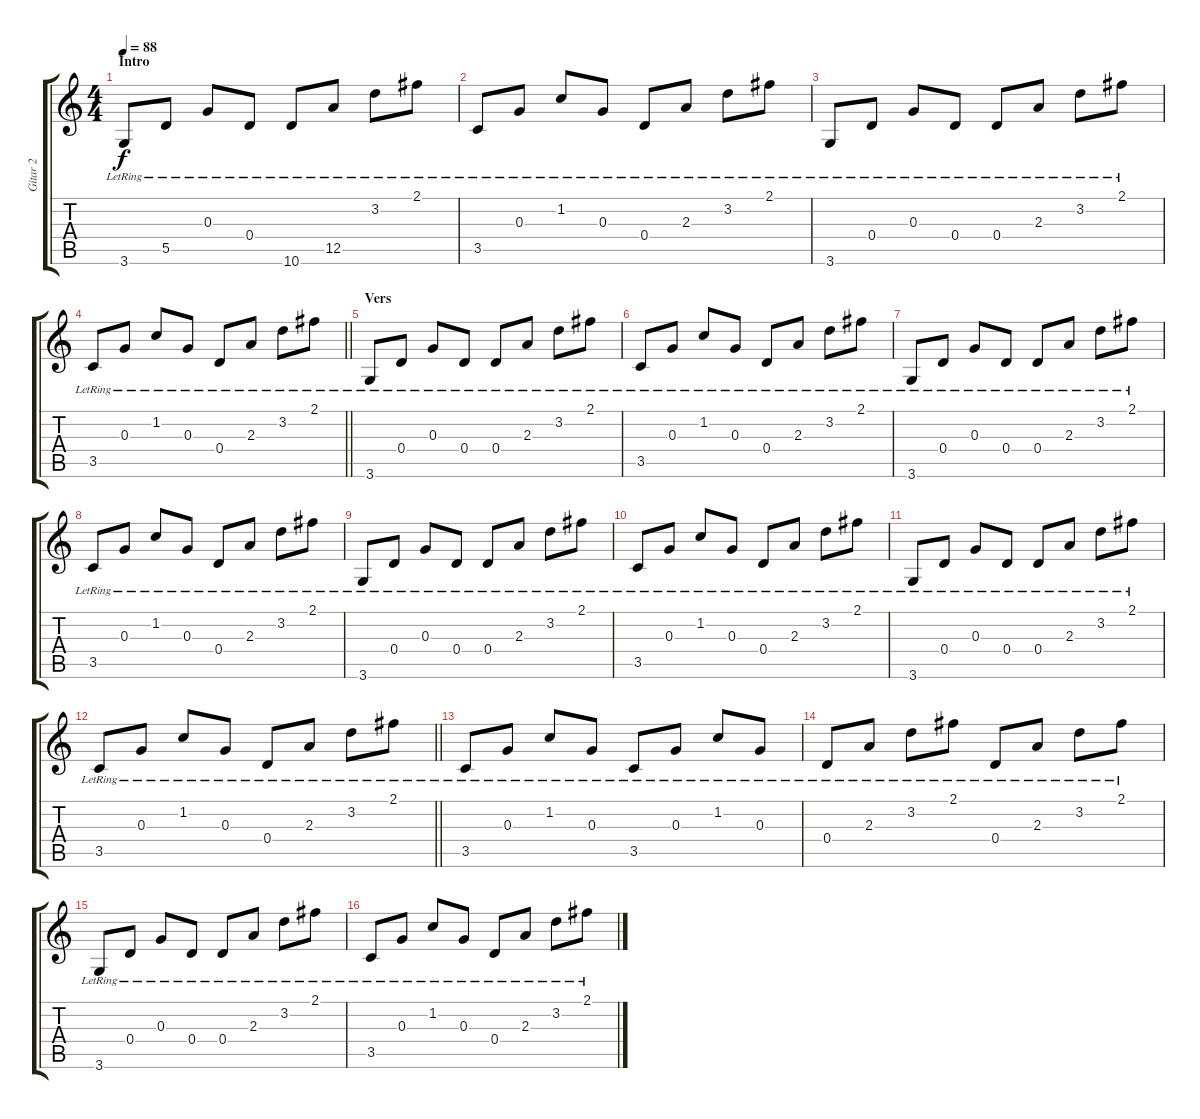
\track ("Gitar 2" "Gitar 2") {instrument acousticguitarnylon}
\staff {score tabs}
\tuning (E4 B3 G3 D3 A2 E2) {hide}
\ts (4 4)
\section ("" "Intro")
\tempo 88
\clef g2
\ks c
3.6{lr}.8{dy f volume 8 instrument acousticguitarnylon} 5.5{lr}.8 0.3{lr}.8 0.4{lr}.8 10.6{lr}.8 12.5{lr}.8 3.2{lr}.8 2.1{lr}.8 |
3.5{lr}.8{volume 9} 0.3{lr}.8 1.2{lr}.8 0.3{lr}.8 0.4{lr}.8 2.3{lr}.8 3.2{lr}.8 2.1{lr}.8 |
3.6{lr}.8 0.4{lr}.8 0.3{lr}.8 0.4{lr}.8 0.4{lr}.8 2.3{lr}.8 3.2{lr}.8 2.1{lr}.8 |
\barLineRight lightlight
3.5{lr}.8 0.3{lr}.8 1.2{lr}.8 0.3{lr}.8 0.4{lr}.8 2.3{lr}.8 3.2{lr}.8 2.1{lr}.8 |
\section ("" "Vers")
3.6{lr}.8{volume 10} 0.4{lr}.8 0.3{lr}.8 0.4{lr}.8 0.4{lr}.8 2.3{lr}.8 3.2{lr}.8 2.1{lr}.8 |
3.5{lr}.8 0.3{lr}.8 1.2{lr}.8 0.3{lr}.8 0.4{lr}.8 2.3{lr}.8 3.2{lr}.8 2.1{lr}.8 |
3.6{lr}.8 0.4{lr}.8 0.3{lr}.8 0.4{lr}.8 0.4{lr}.8 2.3{lr}.8 3.2{lr}.8 2.1{lr}.8 |
3.5{lr}.8 0.3{lr}.8 1.2{lr}.8 0.3{lr}.8 0.4{lr}.8 2.3{lr}.8 3.2{lr}.8 2.1{lr}.8 |
3.6{lr}.8 0.4{lr}.8 0.3{lr}.8 0.4{lr}.8 0.4{lr}.8 2.3{lr}.8 3.2{lr}.8 2.1{lr}.8 |
3.5{lr}.8 0.3{lr}.8 1.2{lr}.8 0.3{lr}.8 0.4{lr}.8 2.3{lr}.8 3.2{lr}.8 2.1{lr}.8 |
3.6{lr}.8 0.4{lr}.8 0.3{lr}.8 0.4{lr}.8 0.4{lr}.8 2.3{lr}.8 3.2{lr}.8 2.1{lr}.8 |
\barLineRight lightlight
3.5{lr}.8 0.3{lr}.8 1.2{lr}.8 0.3{lr}.8 0.4{lr}.8 2.3{lr}.8 3.2{lr}.8 2.1{lr}.8 |
3.5{lr}.8{volume 11} 0.3{lr}.8 1.2{lr}.8 0.3{lr}.8 3.5{lr}.8 0.3{lr}.8 1.2{lr}.8 0.3{lr}.8 |
0.4{lr}.8 2.3{lr}.8 3.2{lr}.8 2.1{lr}.8 0.4{lr}.8 2.3{lr}.8 3.2{lr}.8 2.1{lr}.8 |
3.6{lr}.8 0.4{lr}.8 0.3{lr}.8 0.4{lr}.8 0.4{lr}.8 2.3{lr}.8 3.2{lr}.8 2.1{lr}.8 |
3.5{lr}.8 0.3{lr}.8 1.2{lr}.8 0.3{lr}.8 0.4{lr}.8 2.3{lr}.8 3.2{lr}.8 2.1{lr}.8
